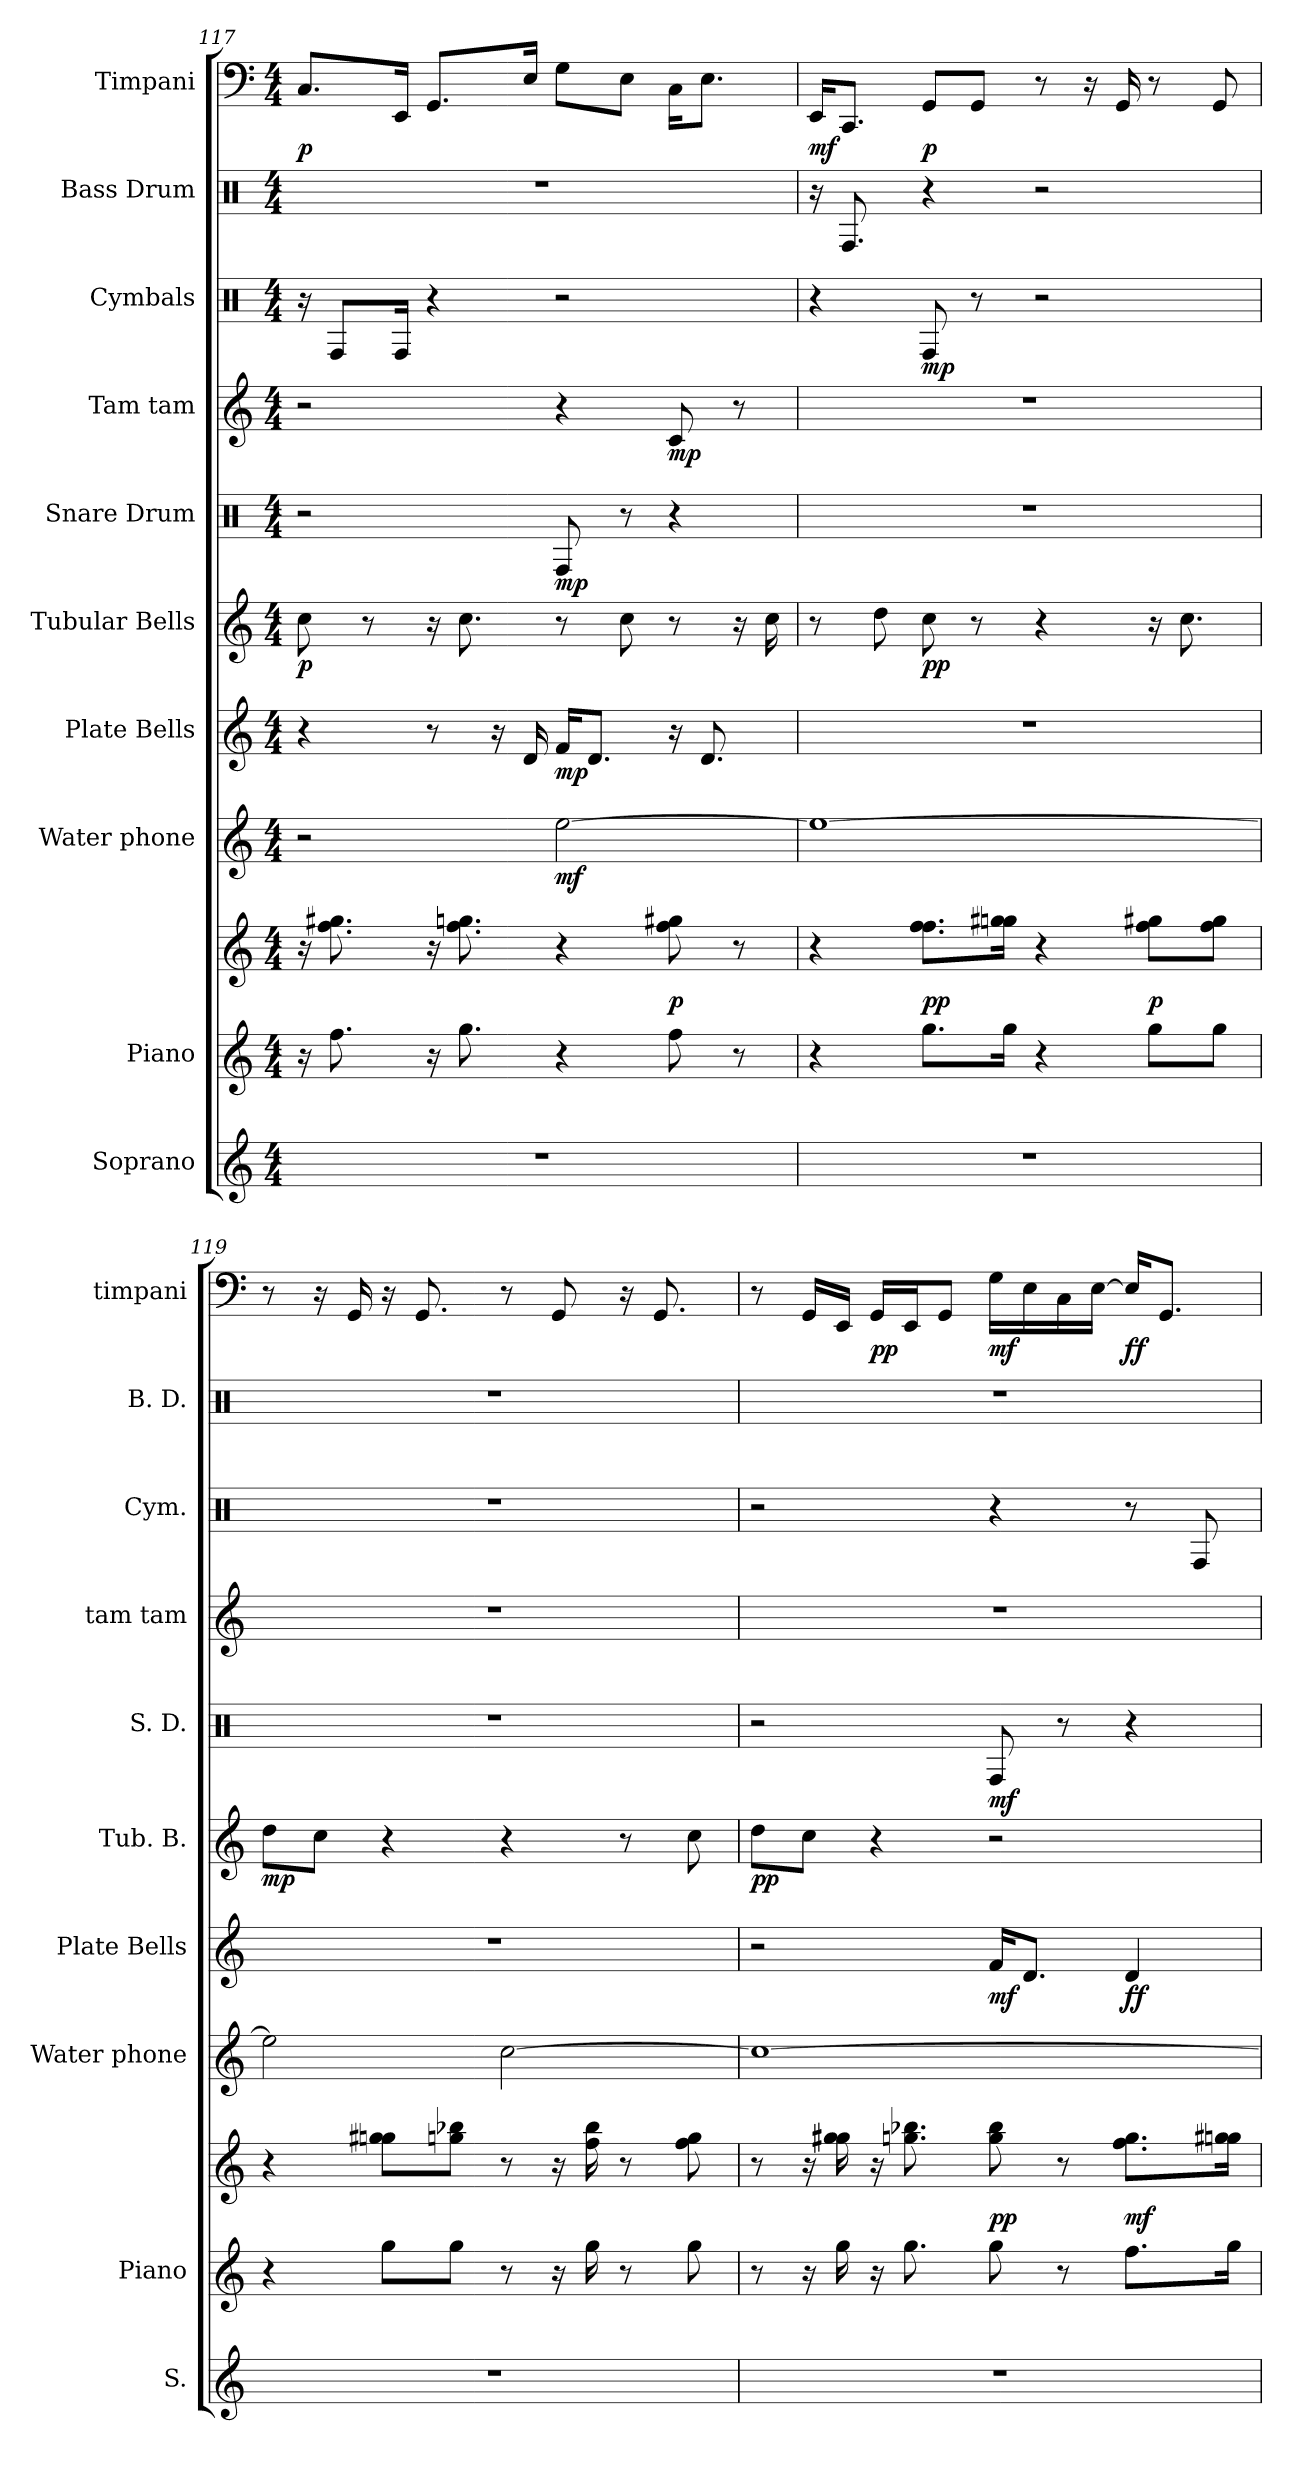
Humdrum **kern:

**kern	**kern	**kern	**dynam	**kern	**dynam	**kern	**dynam	**kern	**dynam	**kern	**dynam	**kern	**dynam	**kern	**dynam	**kern	**kern	**dynam
*part10	*part9	*part9	*part9	*part8	*part8	*part7	*part7	*part6	*part6	*part5	*part5	*part4	*part4	*part3	*part3	*part2	*part1	*part1
*staff11	*staff10	*staff9	*staff9/10	*staff8	*staff8	*staff7	*staff7	*staff6	*staff6	*staff5	*staff5	*staff4	*staff4	*staff3	*staff3	*staff2	*staff1	*staff1
*I"Soprano	*I"Piano	*	*	*I"Water phone	*	*I"Plate Bells	*	*I"Tubular Bells	*	*I"Snare Drum	*	*I"Tam tam	*	*I"Cymbals	*	*I"Bass Drum	*I"Timpani	*
*I'S.	*I'Piano	*	*	*I'Water phone	*	*I'Plate Bells	*	*I'Tub. B.	*	*I'S. D.	*	*I'tam tam	*	*I'Cym.	*	*I'B. D.	*I'timpani	*
*clefG2	*clefG2	*clefG2	*	*clefG2	*	*clefG2	*	*clefG2	*	*clefX	*	*clefG2	*	*clefX	*	*clefX	*clefF4	*
*k[]	*k[]	*k[]	*	*k[]	*	*k[]	*	*k[]	*	*k[]	*	*k[]	*	*k[]	*	*k[]	*k[]	*
*C:	*C:	*C:	*	*C:	*	*C:	*	*C:	*	*C:	*	*C:	*	*C:	*	*C:	*C:	*
*M4/4	*M4/4	*M4/4	*	*M4/4	*	*M4/4	*	*M4/4	*	*M4/4	*	*M4/4	*	*M4/4	*	*M4/4	*M4/4	*
=117	=117	=117	=117	=117	=117	=117	=117	=117	=117	=117	=117	=117	=117	=117	=117	=117	=117	=117
1r	16r	16r	.	2r	.	4r	.	8cci\	p	2r	.	2r	.	16r	.	1r	8.Ci/L	p
.	8.ffi\	8.ffi\ 8.gg#Xi	.	.	.	.	.	.	.	.	.	.	.	8RFi/L	.	.	.	.
.	.	.	.	.	.	.	.	8r	.	.	.	.	.	.	.	.	.	.
.	.	.	.	.	.	.	.	.	.	.	.	.	.	16RFi/Jk	.	.	16EEi/Jk	.
.	16r	16r	.	.	.	8r	.	16r	.	.	.	.	.	4r	.	.	8.GGi/L	.
.	8.ggi\	8.ffi\ 8.ggni	.	.	.	.	.	8.cci\	.	.	.	.	.	.	.	.	.	.
.	.	.	.	.	.	16r	.	.	.	.	.	.	.	.	.	.	.	.
.	.	.	.	.	.	16di/	.	.	.	.	.	.	.	.	.	.	16Ei/Jk	.
.	4r	4r	.	[2eei\	mf	16fi/KL	mp	8r	.	8RFi/	mp	4r	.	2r	.	.	8Gi\L	.
.	.	.	.	.	.	8.di/J	.	.	.	.	.	.	.	.	.	.	.	.
.	.	.	.	.	.	.	.	8cci\	.	8r	.	.	.	.	.	.	8Ei\J	.
.	8ffi\	8ffi\ 8gg#Xi	p	.	.	16r	.	8r	.	4r	.	8ci/	mp	.	.	.	16Ci\KL	.
.	.	.	.	.	.	8.di/	.	.	.	.	.	.	.	.	.	.	8.Ei\J	.
.	8r	8r	.	.	.	.	.	16r	.	.	.	8r	.	.	.	.	.	.
.	.	.	.	.	.	.	.	16cci\	.	.	.	.	.	.	.	.	.	.
!!LO:PB:g=z
=118	=118	=118	=118	=118	=118	=118	=118	=118	=118	=118	=118	=118	=118	=118	=118	=118	=118	=118
1r	4r	4r	.	1eei_	.	1r	.	8r	.	1r	.	1r	.	4r	.	16r	16EEi/KL	mf
.	.	.	.	.	.	.	.	.	.	.	.	.	.	.	.	8.RFi/	8.CCi/J	.
.	.	.	.	.	.	.	.	8ddi\	.	.	.	.	.	.	.	.	.	.
.	8.ggi\L	8.ffi\ 8.ffiL	pp	.	.	.	.	8cci\	pp	.	.	.	.	8RFi/	mp	4r	8GGi/L	p
.	.	.	.	.	.	.	.	8r	.	.	.	.	.	8r	.	.	8GGi/J	.
.	16ggi\Jk	16gg#Xi\ 16ggniJk	.	.	.	.	.	.	.	.	.	.	.	.	.	.	.	.
.	4r	4r	.	.	.	.	.	4r	.	.	.	.	.	2r	.	2r	8r	.
.	.	.	.	.	.	.	.	.	.	.	.	.	.	.	.	.	16r	.
.	.	.	.	.	.	.	.	.	.	.	.	.	.	.	.	.	16GGi/	.
.	8ggi\L	8ffi\ 8gg#XiL	p	.	.	.	.	16r	.	.	.	.	.	.	.	.	8r	.
.	.	.	.	.	.	.	.	8.cci\	.	.	.	.	.	.	.	.	.	.
.	8ggi\J	8ffi\ 8gg#iJ	.	.	.	.	.	.	.	.	.	.	.	.	.	.	8GGi/	.
=119	=119	=119	=119	=119	=119	=119	=119	=119	=119	=119	=119	=119	=119	=119	=119	=119	=119	=119
1r	4r	4r	.	2eei\]	.	1r	.	8ddi\L	mp	1r	.	1r	.	1r	.	1r	8r	.
.	.	.	.	.	.	.	.	8cci\J	.	.	.	.	.	.	.	.	16r	.
.	.	.	.	.	.	.	.	.	.	.	.	.	.	.	.	.	16GGi/	.
.	8ggi\L	8ggni\ 8gg#XiL	.	.	.	.	.	4r	.	.	.	.	.	.	.	.	16r	.
.	.	.	.	.	.	.	.	.	.	.	.	.	.	.	.	.	8.GGi/	.
.	8ggi\J	8ggni\ 8bb-XiJ	.	.	.	.	.	.	.	.	.	.	.	.	.	.	.	.
.	8r	8r	.	[2cci\	.	.	.	4r	.	.	.	.	.	.	.	.	8r	.
.	16r	16r	.	.	.	.	.	.	.	.	.	.	.	.	.	.	8GGi/	.
.	16ggi\	16ffi\ 16bb-i	.	.	.	.	.	.	.	.	.	.	.	.	.	.	.	.
.	8r	8r	.	.	.	.	.	8r	.	.	.	.	.	.	.	.	16r	.
.	.	.	.	.	.	.	.	.	.	.	.	.	.	.	.	.	8.GGi/	.
.	8ggi\	8ffi\ 8ggi	.	.	.	.	.	8cci\	.	.	.	.	.	.	.	.	.	.
=120	=120	=120	=120	=120	=120	=120	=120	=120	=120	=120	=120	=120	=120	=120	=120	=120	=120	=120
1r	8r	8r	.	1cci_	.	2r	.	8ddi\L	pp	2r	.	1r	.	2r	.	1r	8r	.
.	16r	16r	.	.	.	.	.	8cci\J	.	.	.	.	.	.	.	.	16GGi/LL	.
.	16ggi\	16gg#Xi\ 16gg#i	.	.	.	.	.	.	.	.	.	.	.	.	.	.	16EEi/JJ	.
.	16r	16r	.	.	.	.	.	4r	.	.	.	.	.	.	.	.	16GGi/LL	pp
.	8.ggi\	8.ggni\ 8.bb-Xi	.	.	.	.	.	.	.	.	.	.	.	.	.	.	16EEi/J	.
.	.	.	.	.	.	.	.	.	.	.	.	.	.	.	.	.	8GGi/J	.
.	8ggi\	8ggi\ 8bb-i	pp	.	.	16fi/KL	mf	2r	.	8RFi/	mf	.	.	4r	.	.	16Gi\LL	mf
.	.	.	.	.	.	8.di/J	.	.	.	.	.	.	.	.	.	.	16Ei\	.
.	8r	8r	.	.	.	.	.	.	.	8r	.	.	.	.	.	.	16Ci\	.
.	.	.	.	.	.	.	.	.	.	.	.	.	.	.	.	.	[16Ei\JJ	.
.	8.ffi\L	8.ffi\ 8.ggiL	mf	.	.	4di/	ff	.	.	4r	.	.	.	8r	.	.	16Ei/KL]	ff
.	.	.	.	.	.	.	.	.	.	.	.	.	.	.	.	.	8.GGi/J	.
.	.	.	.	.	.	.	.	.	.	.	.	.	.	8RFi/	.	.	.	.
.	16ggi\Jk	16gg#Xi\ 16ggniJk	.	.	.	.	.	.	.	.	.	.	.	.	.	.	.	.
=	=	=	=	=	=	=	=	=	=	=	=	=	=	=	=	=	=	=
*-	*-	*-	*-	*-	*-	*-	*-	*-	*-	*-	*-	*-	*-	*-	*-	*-	*-	*-
